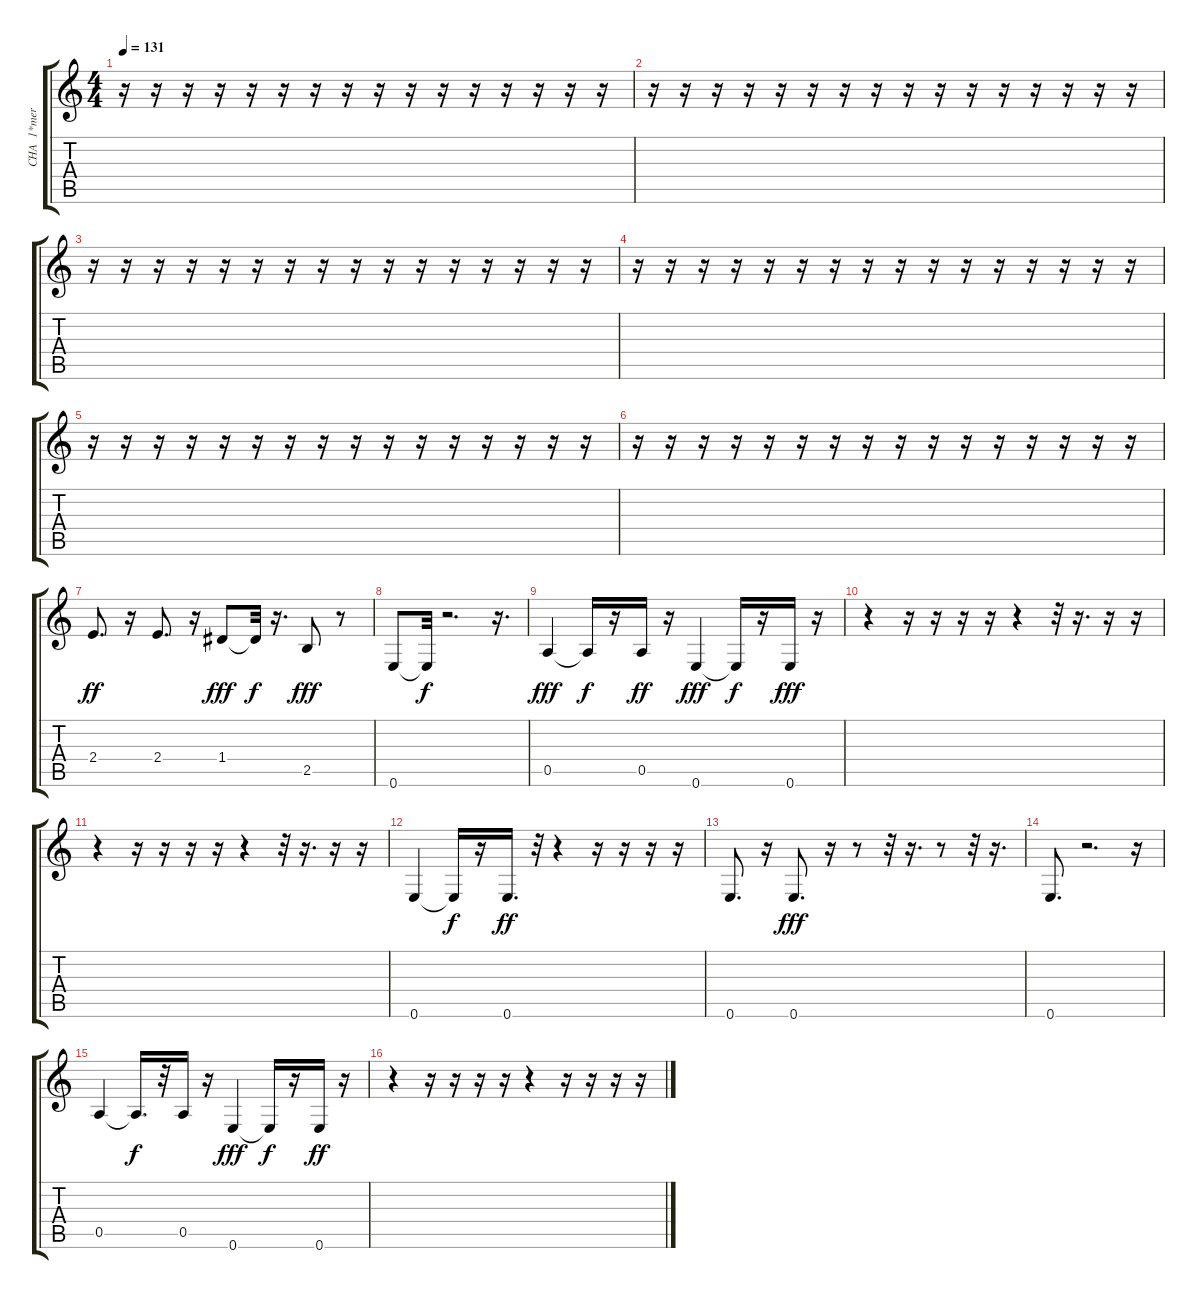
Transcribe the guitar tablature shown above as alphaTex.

\track ("CHA  1*merged" "CHA  1*mer") {instrument electricbassfinger}
\staff {score tabs}
\tuning (E4 B3 G3 D3 A2 E2) {hide}
\ts (4 4)
\tempo 131
\clef g2
\ks c
r.16{dy f} r.16 r.16 r.16 r.16 r.16 r.16 r.16 r.16 r.16 r.16 r.16 r.16 r.16 r.16 r.16 |
r.16 r.16 r.16 r.16 r.16 r.16 r.16 r.16 r.16 r.16 r.16 r.16 r.16 r.16 r.16 r.16 |
r.16 r.16 r.16 r.16 r.16 r.16 r.16 r.16 r.16 r.16 r.16 r.16 r.16 r.16 r.16 r.16 |
r.16 r.16 r.16 r.16 r.16 r.16 r.16 r.16 r.16 r.16 r.16 r.16 r.16 r.16 r.16 r.16 |
r.16 r.16 r.16 r.16 r.16 r.16 r.16 r.16 r.16 r.16 r.16 r.16 r.16 r.16 r.16 r.16 |
r.16 r.16 r.16 r.16 r.16 r.16 r.16 r.16 r.16 r.16 r.16 r.16 r.16 r.16 r.16 r.16 |
2.4.8{d dy ff} r.16 2.4.8{d} r.16 1.4.8{dy fff} 1.4{t}.32{dy f} r.16{d} 2.5.8{dy fff} r.8 |
0.6.8 0.6{t}.32{dy f} r.2{d} r.16{d} |
0.5.4{dy fff} 0.5{t}.16{dy f} r.16 0.5.16{dy ff} r.16 0.6.4{dy fff} 0.6{t}.16{dy f} r.16 0.6.16{dy fff} r.16 |
r.4 r.16 r.16 r.16 r.16 r.4 r.32 r.16{d} r.16 r.16 |
r.4 r.16 r.16 r.16 r.16 r.4 r.32 r.16{d} r.16 r.16 |
0.6.4 0.6{t}.16{dy f} r.16 0.6.16{d dy ff} r.32 r.4 r.16 r.16 r.16 r.16 |
0.6.8{d} r.16 0.6.8{d dy fff} r.16 r.8 r.32 r.16{d} r.8 r.32 r.16{d} |
0.6.8{d} r.2{d} r.16 |
0.5.4 0.5{t}.16{d dy f} r.32 0.5.16 r.16 0.6.4{dy fff} 0.6{t}.16{dy f} r.16 0.6.16{dy ff} r.16 |
r.4 r.16 r.16 r.16 r.16 r.4 r.16 r.16 r.16 r.16
